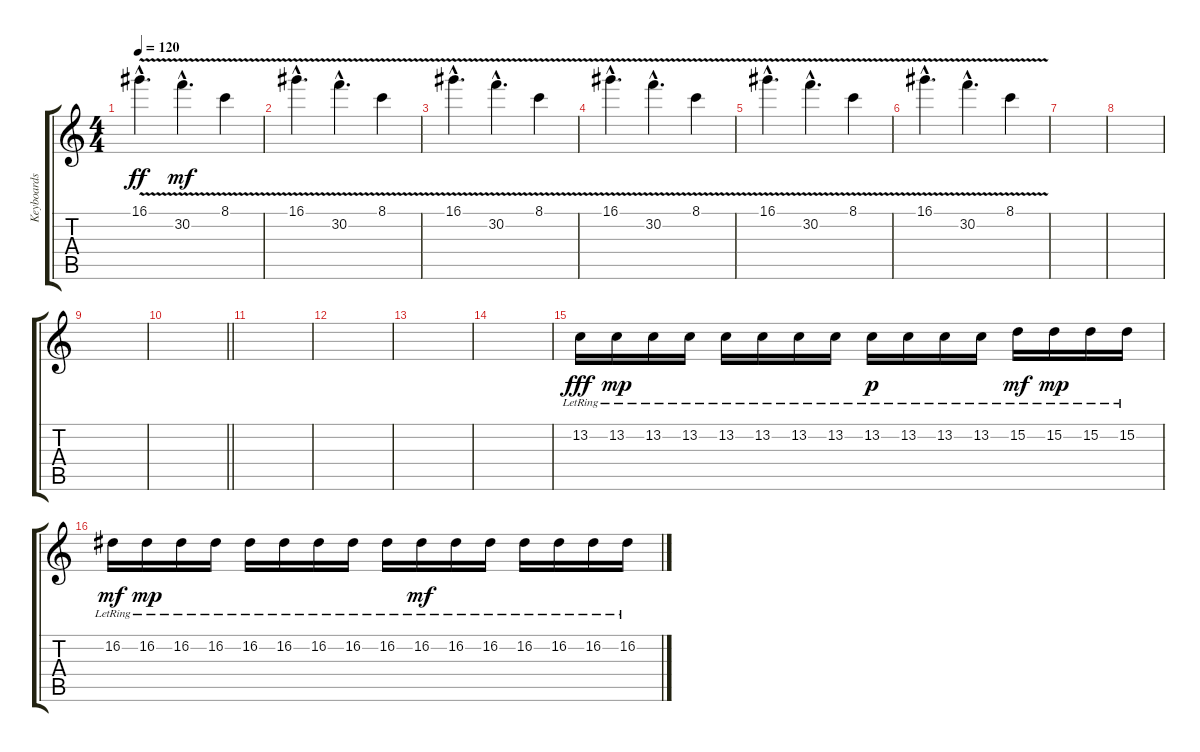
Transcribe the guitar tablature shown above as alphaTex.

\track ("Keyboards" "Keyboards") {instrument glockenspiel}
\staff {score tabs}
\tuning (E5 B3 G3 D3 A2 E2) {hide}
\ts (4 4)
\tempo 120
\clef g2
\ks c
16.1{v hac}.4{d dy ff} 30.2{v hac}.4{d dy mf} 8.1{v}.4 |
16.1{v hac}.4{d} 30.2{v hac}.4{d} 8.1{v}.4 |
16.1{v hac}.4{d} 30.2{v hac}.4{d} 8.1{v}.4 |
16.1{v hac}.4{d} 30.2{v hac}.4{d} 8.1{v}.4 |
16.1{v hac}.4{d} 30.2{v hac}.4{d} 8.1{v}.4 |
16.1{v hac}.4{d} 30.2{v hac}.4{d} 8.1{v}.4 |
|
|
|
\barLineRight lightlight
|
|
|
|
|
13.2{lr}.16{dy fff volume 12 instrument glockenspiel} 13.2{lr}.16{dy mp} 13.2{lr}.16 13.2{lr}.16 13.2{lr}.16 13.2{lr}.16 13.2{lr}.16 13.2{lr}.16 13.2{lr}.16{dy p} 13.2{lr}.16 13.2{lr}.16 13.2{lr}.16 15.2{lr}.16{dy mf} 15.2{lr}.16{dy mp} 15.2{lr}.16 15.2{lr}.16 |
16.2{lr}.16{dy mf} 16.2{lr}.16{dy mp} 16.2{lr}.16 16.2{lr}.16 16.2{lr}.16 16.2{lr}.16 16.2{lr}.16 16.2{lr}.16 16.2{lr}.16 16.2{lr}.16{dy mf} 16.2{lr}.16 16.2{lr}.16 16.2{lr}.16 16.2{lr}.16 16.2{lr}.16 16.2{lr}.16
